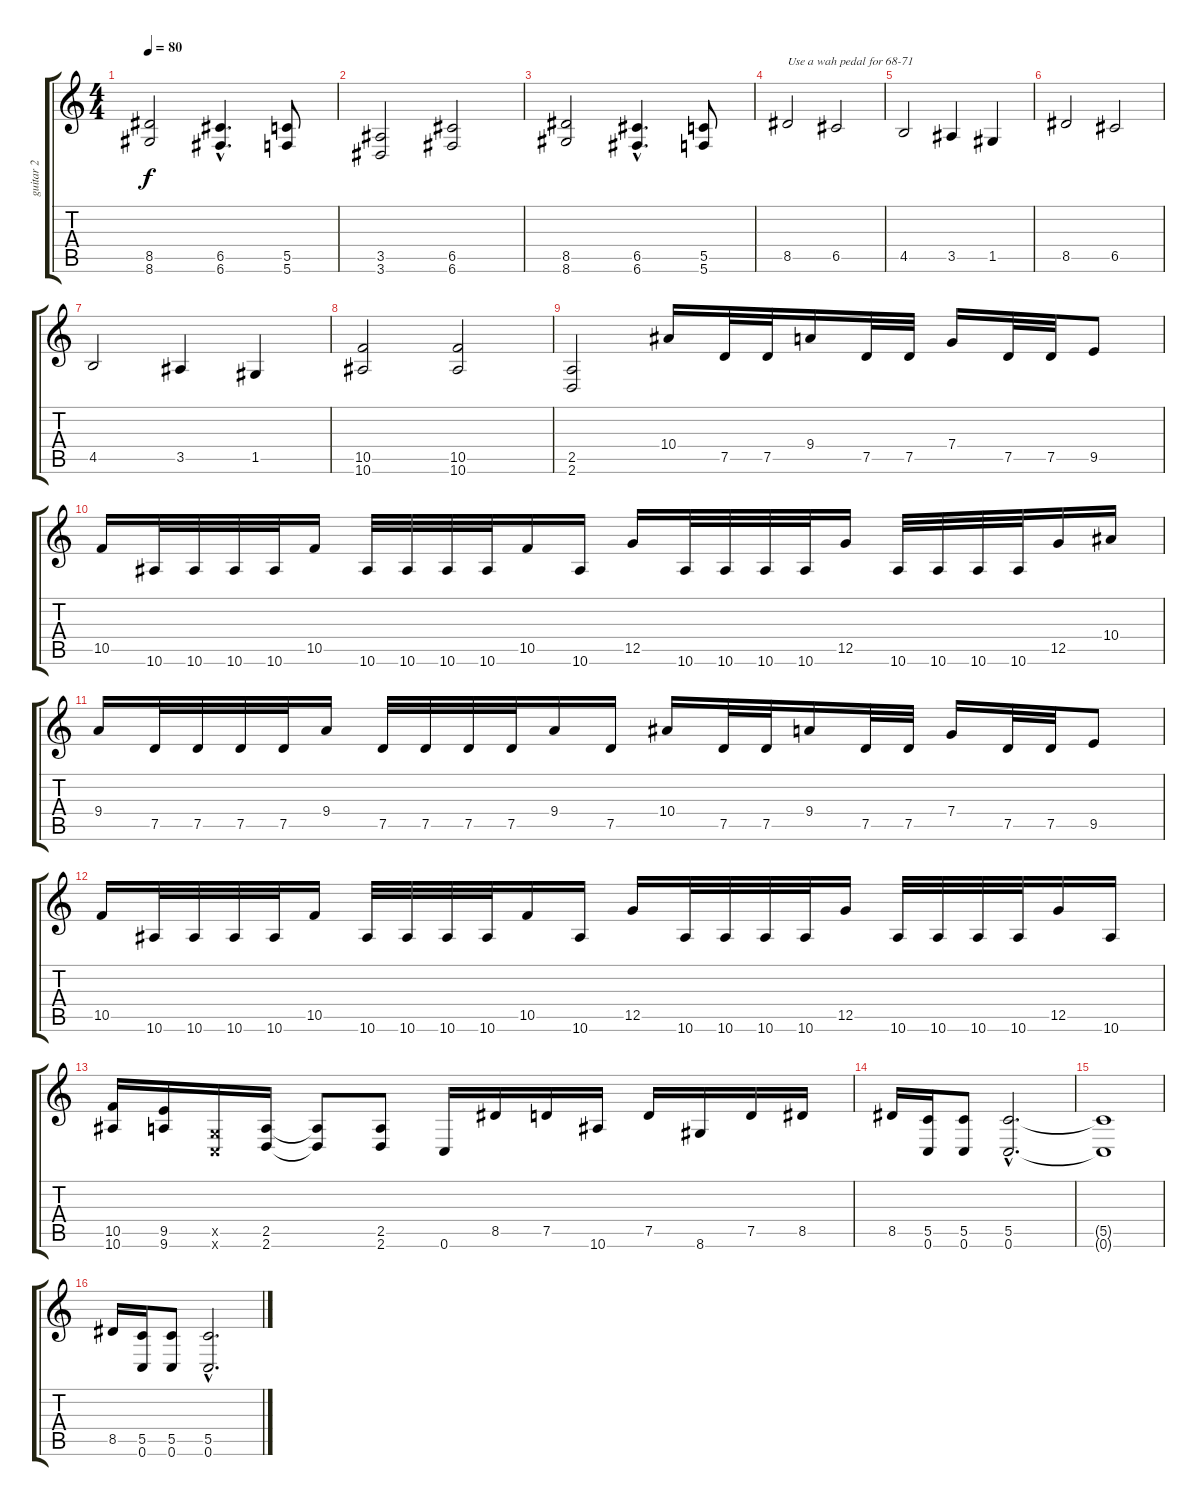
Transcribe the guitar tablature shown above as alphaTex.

\track ("guitar 2" "guitar 2") {instrument overdrivenguitar}
\staff {score tabs}
\tuning (D4 A3 F3 C3 G2 C2) {hide}
\ts (4 4)
\tempo 80
\clef g2
\ks c
(8.5 8.6).2{dy f} (6.5{hac} 6.6{hac}).4{d} (5.5 5.6).8 |
(3.5 3.6).2 (6.5 6.6).2 |
(8.5 8.6).2 (6.5{hac} 6.6{hac}).4{d} (5.5 5.6).8 |
8.5.2{txt "Use a wah pedal for 68-71"} 6.5.2 |
4.5.2 3.5.4 1.5.4 |
8.5.2 6.5.2 |
4.5.2 3.5.4 1.5.4 |
(10.5 10.6).2 (10.5 10.6).2 |
(2.5 2.6).2 10.4.16 7.5.32 7.5.32 9.4.16 7.5.32 7.5.32 7.4.16 7.5.32 7.5.32 9.5.8 |
10.5.16 10.6.32 10.6.32 10.6.32 10.6.32 10.5.16 10.6.32 10.6.32 10.6.32 10.6.32 10.5.16 10.6.16 12.5.16 10.6.32 10.6.32 10.6.32 10.6.32 12.5.16 10.6.32 10.6.32 10.6.32 10.6.32 12.5.16 10.4.16 |
9.4.16 7.5.32 7.5.32 7.5.32 7.5.32 9.4.16 7.5.32 7.5.32 7.5.32 7.5.32 9.4.16 7.5.16 10.4.16 7.5.32 7.5.32 9.4.16 7.5.32 7.5.32 7.4.16 7.5.32 7.5.32 9.5.8 |
10.5.16 10.6.32 10.6.32 10.6.32 10.6.32 10.5.16 10.6.32 10.6.32 10.6.32 10.6.32 10.5.16 10.6.16 12.5.16 10.6.32 10.6.32 10.6.32 10.6.32 12.5.16 10.6.32 10.6.32 10.6.32 10.6.32 12.5.16 10.6.16 |
(10.5 10.6).16 (9.5 9.6).16 (0.5{x} 0.6{x}).16 (2.5 2.6).16 (2.5{t} 2.6{t}).8 (2.5 2.6).8 0.6.16 8.5.16 7.5.16 10.6.16 7.5.16 8.6.16 7.5.16 8.5.16 |
8.5.16 (5.5 0.6).16 (5.5 0.6).8 (5.5{hac} 0.6{hac}).2{d} |
(5.5{t} 0.6{t}).1 |
8.5.16 (5.5 0.6).16 (5.5 0.6).8 (5.5{hac} 0.6{hac}).2{d}
